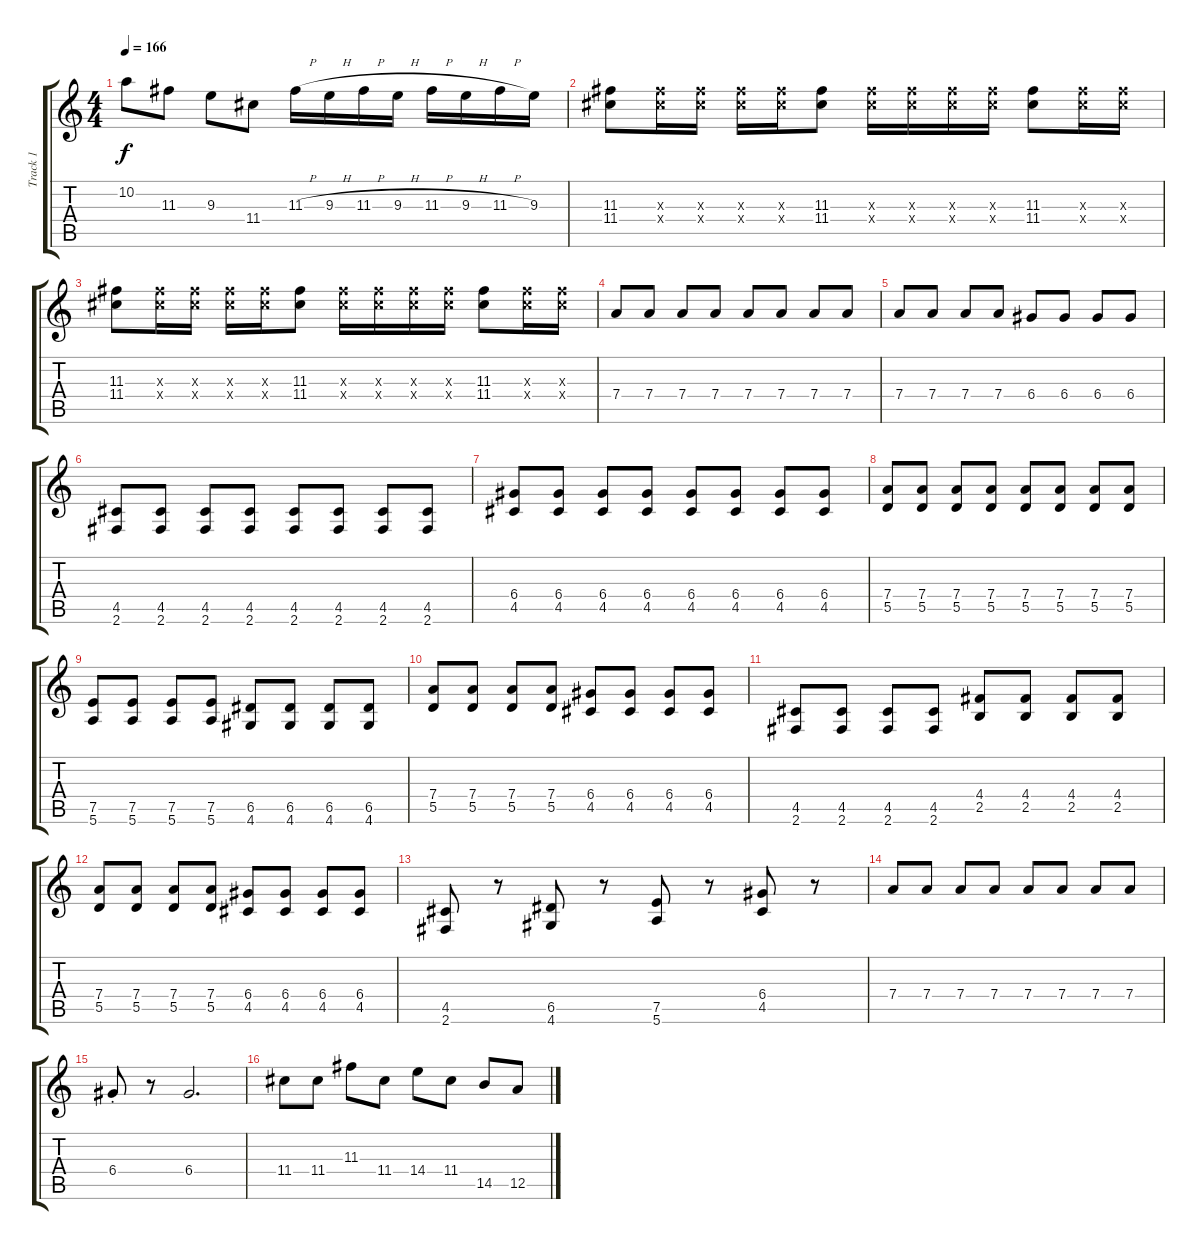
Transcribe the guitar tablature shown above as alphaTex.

\track ("Track 1" "Track 1") {instrument overdrivenguitar}
\staff {score tabs}
\tuning (E4 B3 G3 D3 A2 E2) {hide}
\ts (4 4)
\tempo 166
\clef g2
\ks c
10.2{t}.8{dy f} 11.3.8 9.3.8 11.4.8 11.3{h}.16 9.3{h}.16 11.3{h}.16 9.3{h}.16 11.3{h}.16 9.3{h}.16 11.3{h}.16 9.3.16 |
(11.3 11.4).8 (11.3{x} 11.4{x}).16 (11.3{x} 11.4{x}).16 (11.3{x} 11.4{x}).16 (11.3{x} 11.4{x}).16 (11.3 11.4).8 (11.3{x} 11.4{x}).16 (11.3{x} 11.4{x}).16 (11.3{x} 11.4{x}).16 (11.3{x} 11.4{x}).16 (11.3 11.4).8 (11.3{x} 11.4{x}).16 (11.3{x} 11.4{x}).16 |
(11.3 11.4).8 (11.3{x} 11.4{x}).16 (11.3{x} 11.4{x}).16 (11.3{x} 11.4{x}).16 (11.3{x} 11.4{x}).16 (11.3 11.4).8 (11.3{x} 11.4{x}).16 (11.3{x} 11.4{x}).16 (11.3{x} 11.4{x}).16 (11.3{x} 11.4{x}).16 (11.3 11.4).8 (11.3{x} 11.4{x}).16 (11.3{x} 11.4{x}).16 |
7.4.8 7.4.8 7.4.8 7.4.8 7.4.8 7.4.8 7.4.8 7.4.8 |
7.4.8 7.4.8 7.4.8 7.4.8 6.4.8 6.4.8 6.4.8 6.4.8 |
(4.5 2.6).8 (4.5 2.6).8 (4.5 2.6).8 (4.5 2.6).8 (4.5 2.6).8 (4.5 2.6).8 (4.5 2.6).8 (4.5 2.6).8 |
(6.4 4.5).8 (6.4 4.5).8 (6.4 4.5).8 (6.4 4.5).8 (6.4 4.5).8 (6.4 4.5).8 (6.4 4.5).8 (6.4 4.5).8 |
(7.4 5.5).8 (7.4 5.5).8 (7.4 5.5).8 (7.4 5.5).8 (7.4 5.5).8 (7.4 5.5).8 (7.4 5.5).8 (7.4 5.5).8 |
(7.5 5.6).8 (7.5 5.6).8 (7.5 5.6).8 (7.5 5.6).8 (6.5 4.6).8 (6.5 4.6).8 (6.5 4.6).8 (6.5 4.6).8 |
(7.4 5.5).8 (7.4 5.5).8 (7.4 5.5).8 (7.4 5.5).8 (6.4 4.5).8 (6.4 4.5).8 (6.4 4.5).8 (6.4 4.5).8 |
(4.5 2.6).8 (4.5 2.6).8 (4.5 2.6).8 (4.5 2.6).8 (4.4 2.5).8 (4.4 2.5).8 (4.4 2.5).8 (4.4 2.5).8 |
(7.4 5.5).8 (7.4 5.5).8 (7.4 5.5).8 (7.4 5.5).8 (6.4 4.5).8 (6.4 4.5).8 (6.4 4.5).8 (6.4 4.5).8 |
(4.5 2.6).8 r.8 (6.5 4.6).8 r.8 (7.5 5.6).8 r.8 (6.4 4.5).8 r.8 |
7.4.8 7.4.8 7.4.8 7.4.8 7.4.8 7.4.8 7.4.8 7.4.8 |
6.4{st}.8 r.8 6.4.2{d} |
11.4.8 11.4.8 11.3.8 11.4.8 14.4.8 11.4.8 14.5.8 12.5.8
